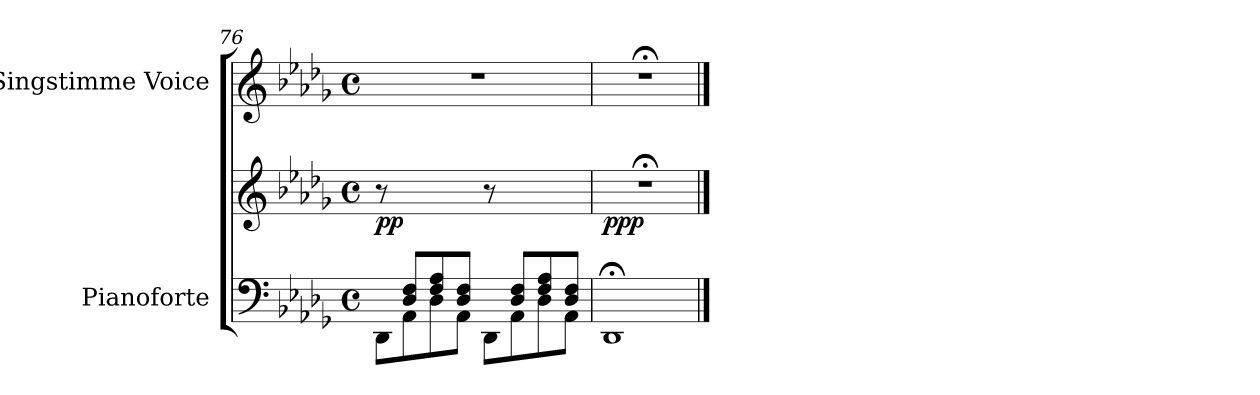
**kern	**kern	**dynam	**kern
*part2	*part2	*part2	*part1
*staff3	*staff2	*staff2/3	*staff1
*I"Pianoforte	*	*	*I"Singstimme Voice
*I'Pno	*	*	*
*clefF4	*clefG2	*	*clefG2
*k[b-e-a-d-g-]	*k[b-e-a-d-g-]	*	*k[b-e-a-d-g-]
*M4/4	*M4/4	*	*M4/4
*met(c)	*met(c)	*	*met(c)
=76	=76	=76	=76
*^	*	*	*
!	!	!	!LO:DY:b	!
8ryy	8DD-\L	8r	pp	1r
8D-/ 8F/L	8AA-\	4.ryy	.	.
8F/ 8A-/	8D-\	.	.	.
8D-/ 8F/J	8AA-\J	.	.	.
8ryy	8DD-\L	8r	.	.
8D-/ 8F/L	8AA-\	4.ryy	.	.
8F/ 8A-/	8D-\	.	.	.
8D-/ 8F/J	8AA-\J	.	.	.
=77	=77	=77	=77	=77
!	!	!	!LO:DY:b	!
*v	*v	*	*	*
1DD-;<	1r;<	ppp	1r;<
==	==	==	==
*-	*-	*-	*-
